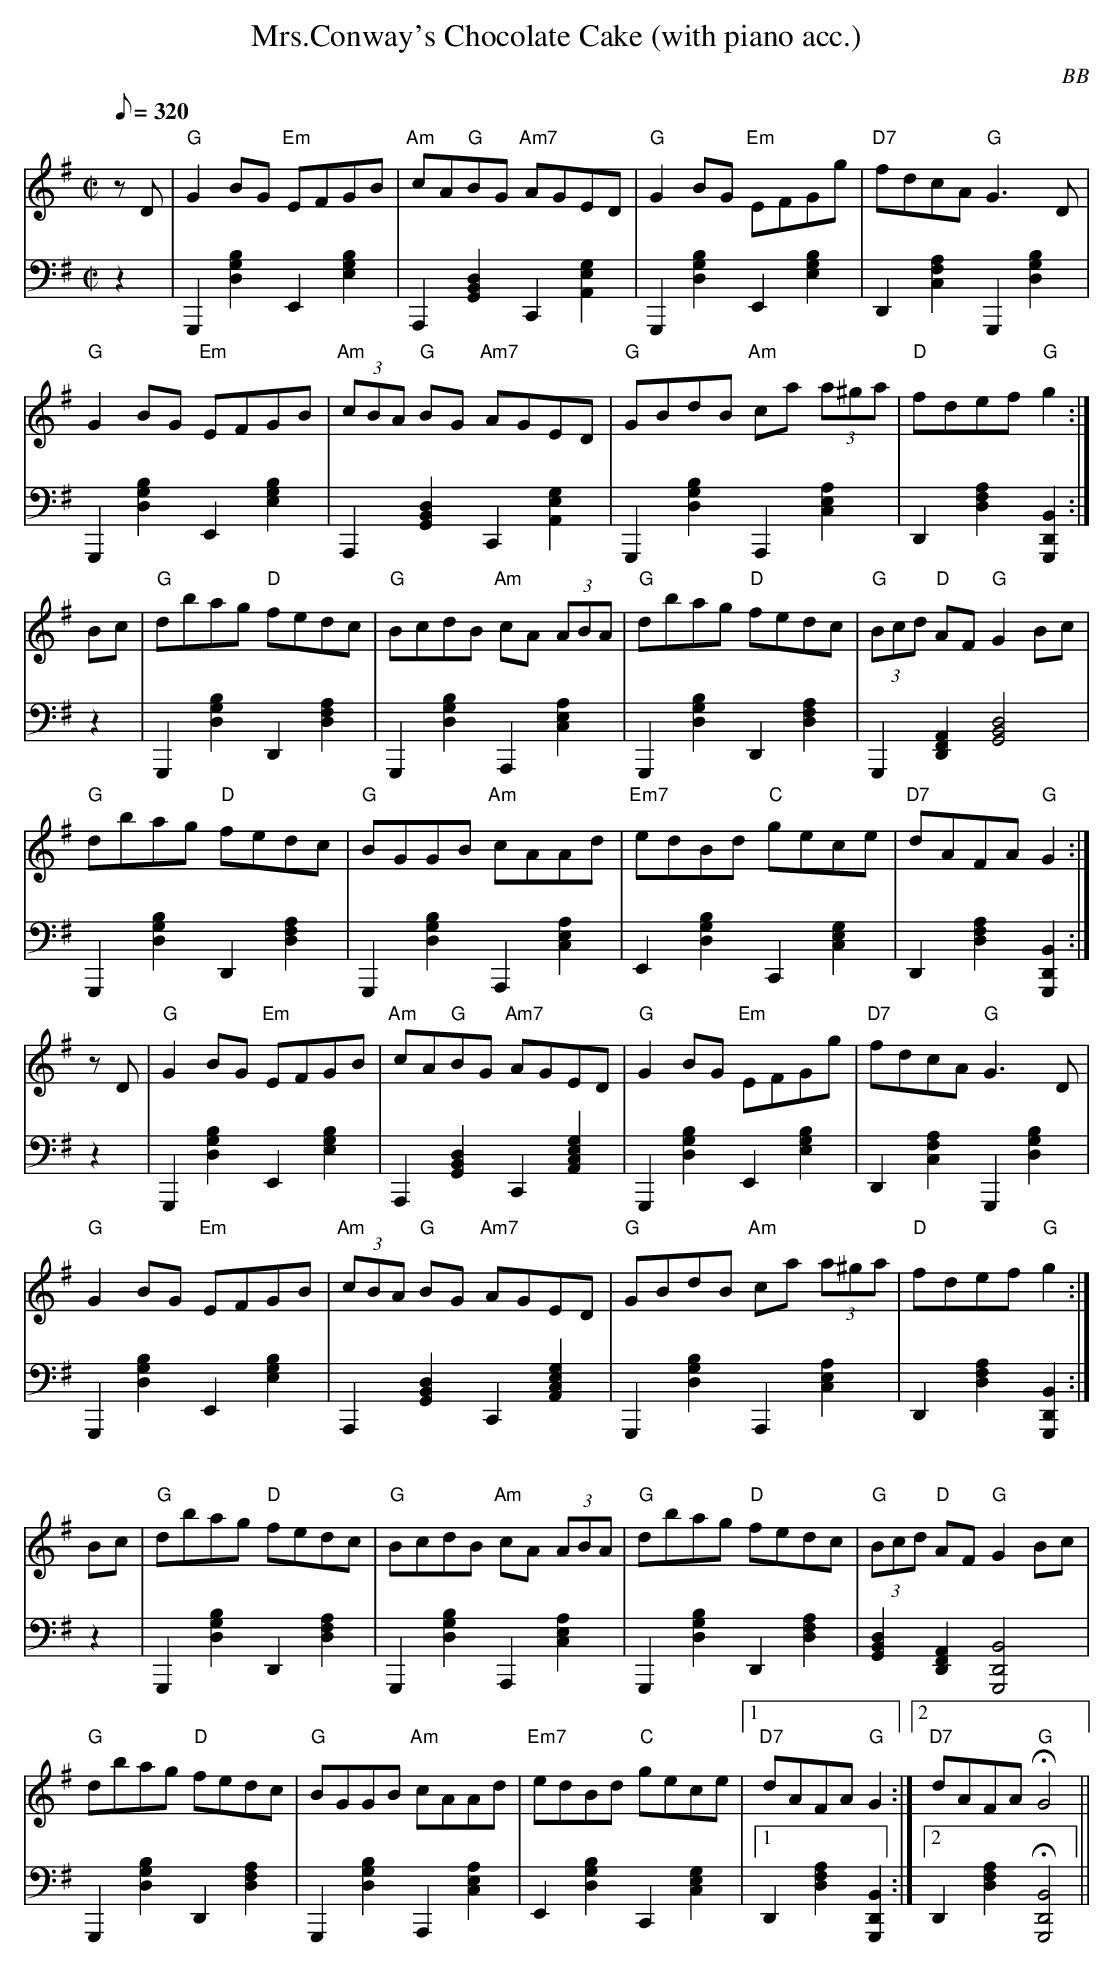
X:1
T: Mrs.Conway's Chocolate Cake (with piano acc.)
C: BB
Q: 1/8=320
M: C|
L: 1/8
V: 1 program 1 110 %fiddle
V: 2 volume=70 clef=bass m=D program 1 00
K: G
[V:1] zD|"G"G2 BG "Em"EFGB|"Am"cA"G"BG "Am7"AGED|"G"G2 BG "Em"EFGg|"D7"fdcA "G"G3 D |
[V:2] z2|G,,2[G2B2D2]E,2[E2B2G2]|A,,2[G,2B,2D2]C,2[A,2G2E2]|G,,2[G2B2D2]E,2[E2B2G2]|\
D,2[A2C2F2]G,,2[G2B2D2]|
[V:1] "G"G2 BG "Em"EFGB|"Am"(3cBA "G"BG "Am7"AGED|"G"GBdB "Am"ca (3a^ga|"D"fdef "G"g2 :|
[V:2] G,,2[G2B2D2]E,2[E2B2G2]|A,,2[G,2B,2D2]C,2[A,2G2E2]|G,,2[G2B2D2]A,,2[A2C2E2]|\
D,2[A2D2F2][G,,2B,2D,2]:|
[V:1] Bc|"G"dbag "D"fedc|"G"BcdB "Am"cA (3ABA|"G"dbag "D"fedc|"G"(3Bcd "D"AF "G"G2 Bc |
[V:2] z2|G,,2[G2B2D2]D,2[A2D2F2]|G,,2[G2B2D2]A,,2[A2C2E2]|G,,2[G2B2D2]D,2[A2D2F2]|\
G,,2[D,2F,2A,2][G,4B,4D4]|
[V:1] "G"dbag "D"fedc|"G"BGGB "Am"cAAd|"Em7"edBd "C"gece|"D7"dAFA "G"G2 :|
[V:2]  G,,2[G2B2D2]D,2[A2D2F2]| G,,2[G2B2D2]A,,2[A2C2E2]|E,2[D2B2G2]C,2[E2G2C2]|\
D,2[A2D2F2][G,,2B,2D,2] :|
[V:1] zD|"G"G2 BG "Em"EFGB|"Am"cA"G"BG "Am7"AGED|"G"G2 BG "Em"EFGg|"D7"fdcA "G"G3 D |
[V:2] z2|G,,2[G2B2D2]E,2[E2B2G2]|A,,2[G,2B,2D2]C,2[A,2G2C2E2]|\
G,,2[G2B2D2]E,2[E2B2G2]|D,2[A2C2F2]G,,2[G2B2D2]|
[V:1] "G"G2 BG "Em"EFGB|"Am"(3cBA "G"BG "Am7"AGED|"G"GBdB "Am"ca (3a^ga|"D"fdef "G"g2 :|
[V:2] G,,2[G2B2D2]E,2[E2B2G2]|A,,2[G,2B,2D2]C,2[A,2G2C2E2]|\
G,,2[G2B2D2]A,,2[A2C2E2]|D,2[A2D2F2][G,,2B,2D,2]:|
[V:1] Bc|"G"dbag "D"fedc|"G"BcdB "Am"cA (3ABA|"G"dbag "D"fedc|"G"(3Bcd "D"AF "G"G2 Bc |
[V:2] z2|G,,2[G2B2D2]D,2[A2D2F2]|G,,2[G2B2D2]A,,2[A2C2E2]|\
G,,2[G2B2D2]D,2[A2D2F2]|[G,2B,2D2][D,2F,2A,2][G,,4B,4D,4]|
[V:1] "G"dbag "D"fedc|"G"BGGB "Am"cAAd|"Em7"edBd "C"gece|1 "D7"dAFA "G"G2 :|2\
"D7"dAFA "G"HG4 ||
[V:2]  G,,2[G2B2D2]D,2[A2D2F2]| G,,2[G2B2D2]A,,2[A2C2E2]|E,2[D2B2G2]C,2[E2G2C2]|1\
D,2[A2D2F2][G,,2B,2D,2] :|2 D,2[A2D2F2]H[G,,4B,4D,4] ||
